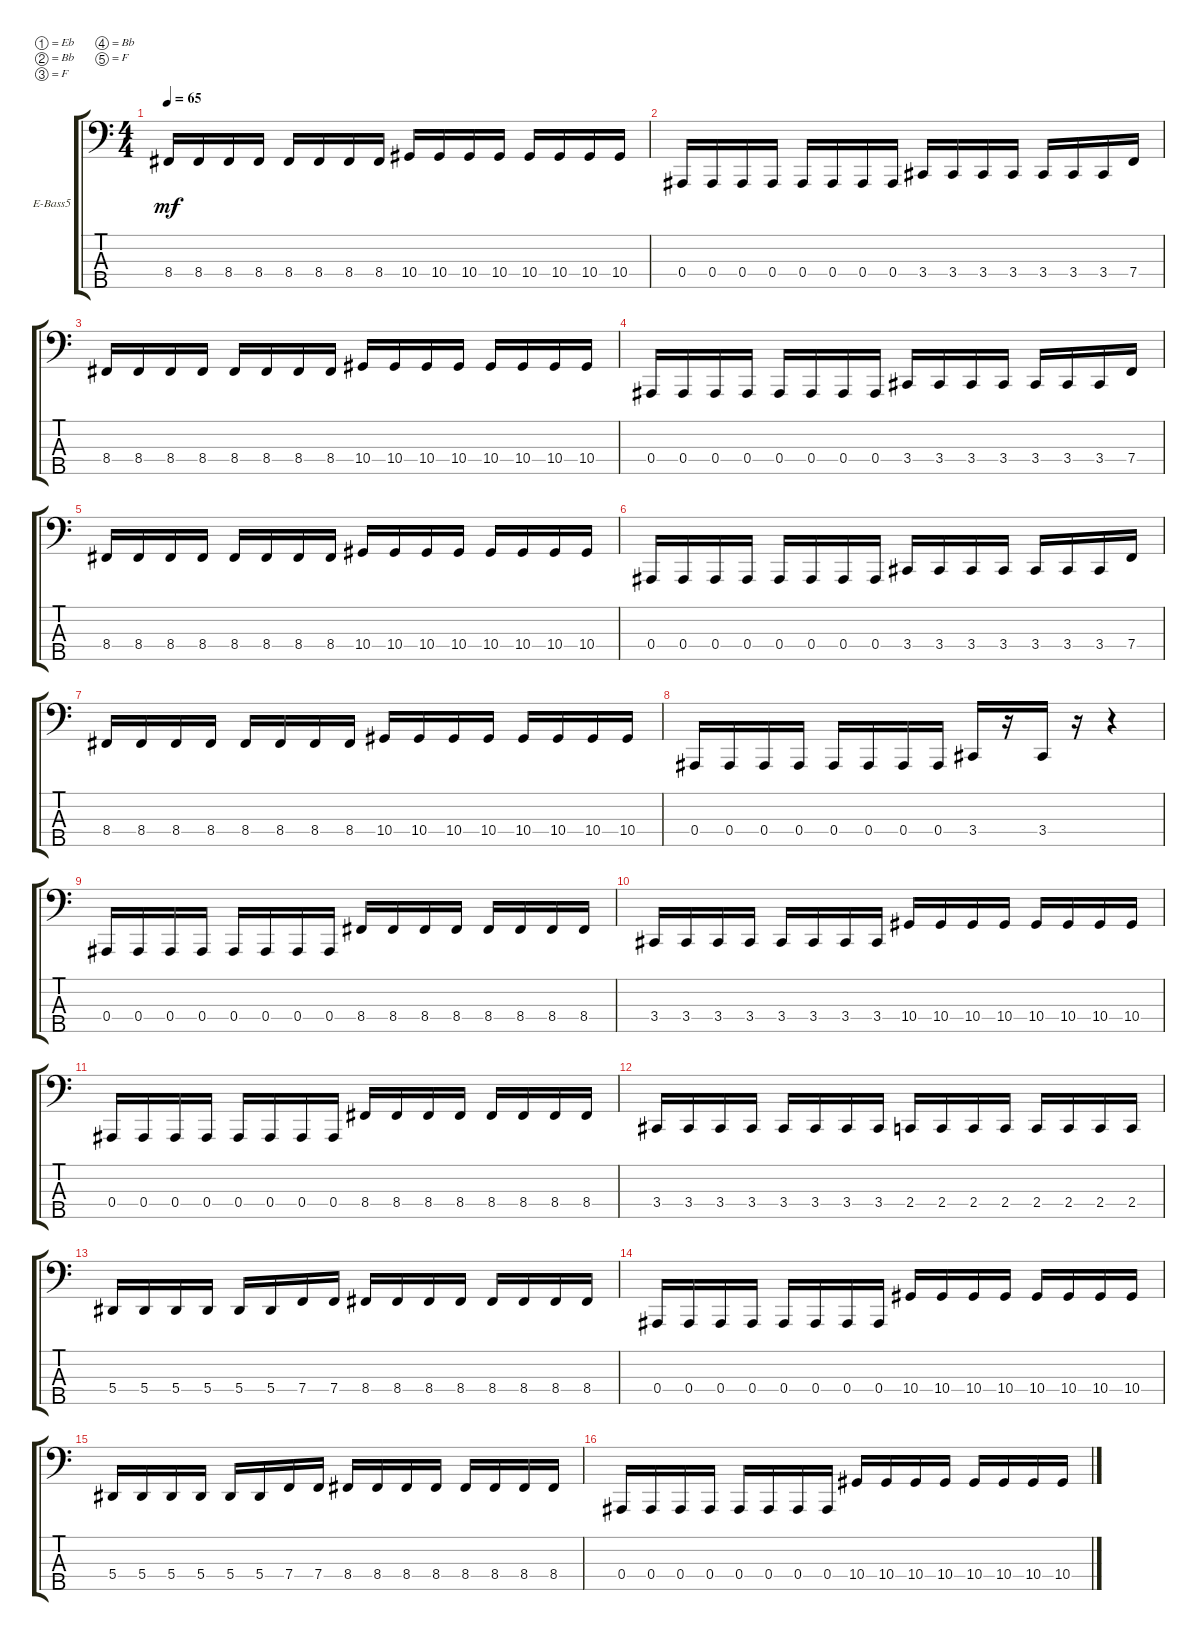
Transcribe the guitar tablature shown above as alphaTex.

\defaultSystemsLayout 4
\bracketExtendMode groupsimilarinstruments
\firstSystemTrackNameOrientation horizontal
\otherSystemsTrackNameOrientation horizontal
\track ("Electric Bass" "E-Bass5") {instrument electricbassfinger}
\staff {score tabs}
\tuning (Eb2 Bb1 F1 Bb0 F0)
\ts (4 4)
\tempo 65
\clef f4
\ks c
8.4.16{dy mf} 8.4.16 8.4.16 8.4.16 8.4.16 8.4.16 8.4.16 8.4.16 10.4.16 10.4.16 10.4.16 10.4.16 10.4.16 10.4.16 10.4.16 10.4.16 |
0.4.16 0.4.16 0.4.16 0.4.16 0.4.16 0.4.16 0.4.16 0.4.16 3.4.16 3.4.16 3.4.16 3.4.16 3.4.16 3.4.16 3.4.16 7.4.16 |
8.4.16 8.4.16 8.4.16 8.4.16 8.4.16 8.4.16 8.4.16 8.4.16 10.4.16 10.4.16 10.4.16 10.4.16 10.4.16 10.4.16 10.4.16 10.4.16 |
0.4.16 0.4.16 0.4.16 0.4.16 0.4.16 0.4.16 0.4.16 0.4.16 3.4.16 3.4.16 3.4.16 3.4.16 3.4.16 3.4.16 3.4.16 7.4.16 |
8.4.16 8.4.16 8.4.16 8.4.16 8.4.16 8.4.16 8.4.16 8.4.16 10.4.16 10.4.16 10.4.16 10.4.16 10.4.16 10.4.16 10.4.16 10.4.16 |
0.4.16 0.4.16 0.4.16 0.4.16 0.4.16 0.4.16 0.4.16 0.4.16 3.4.16 3.4.16 3.4.16 3.4.16 3.4.16 3.4.16 3.4.16 7.4.16 |
8.4.16 8.4.16 8.4.16 8.4.16 8.4.16 8.4.16 8.4.16 8.4.16 10.4.16 10.4.16 10.4.16 10.4.16 10.4.16 10.4.16 10.4.16 10.4.16 |
0.4.16 0.4.16 0.4.16 0.4.16 0.4.16 0.4.16 0.4.16 0.4.16 3.4.16 r.16 3.4.16 r.16 r.4 |
0.4.16 0.4.16 0.4.16 0.4.16 0.4.16 0.4.16 0.4.16 0.4.16 8.4.16 8.4.16 8.4.16 8.4.16 8.4.16 8.4.16 8.4.16 8.4.16 |
3.4.16 3.4.16 3.4.16 3.4.16 3.4.16 3.4.16 3.4.16 3.4.16 10.4.16 10.4.16 10.4.16 10.4.16 10.4.16 10.4.16 10.4.16 10.4.16 |
0.4.16 0.4.16 0.4.16 0.4.16 0.4.16 0.4.16 0.4.16 0.4.16 8.4.16 8.4.16 8.4.16 8.4.16 8.4.16 8.4.16 8.4.16 8.4.16 |
3.4.16 3.4.16 3.4.16 3.4.16 3.4.16 3.4.16 3.4.16 3.4.16 2.4.16 2.4.16 2.4.16 2.4.16 2.4.16 2.4.16 2.4.16 2.4.16 |
5.4.16 5.4.16 5.4.16 5.4.16 5.4.16 5.4.16 7.4.16 7.4.16 8.4.16 8.4.16 8.4.16 8.4.16 8.4.16 8.4.16 8.4.16 8.4.16 |
0.4.16 0.4.16 0.4.16 0.4.16 0.4.16 0.4.16 0.4.16 0.4.16 10.4.16 10.4.16 10.4.16 10.4.16 10.4.16 10.4.16 10.4.16 10.4.16 |
5.4.16 5.4.16 5.4.16 5.4.16 5.4.16 5.4.16 7.4.16 7.4.16 8.4.16 8.4.16 8.4.16 8.4.16 8.4.16 8.4.16 8.4.16 8.4.16 |
0.4.16 0.4.16 0.4.16 0.4.16 0.4.16 0.4.16 0.4.16 0.4.16 10.4.16 10.4.16 10.4.16 10.4.16 10.4.16 10.4.16 10.4.16 10.4.16
